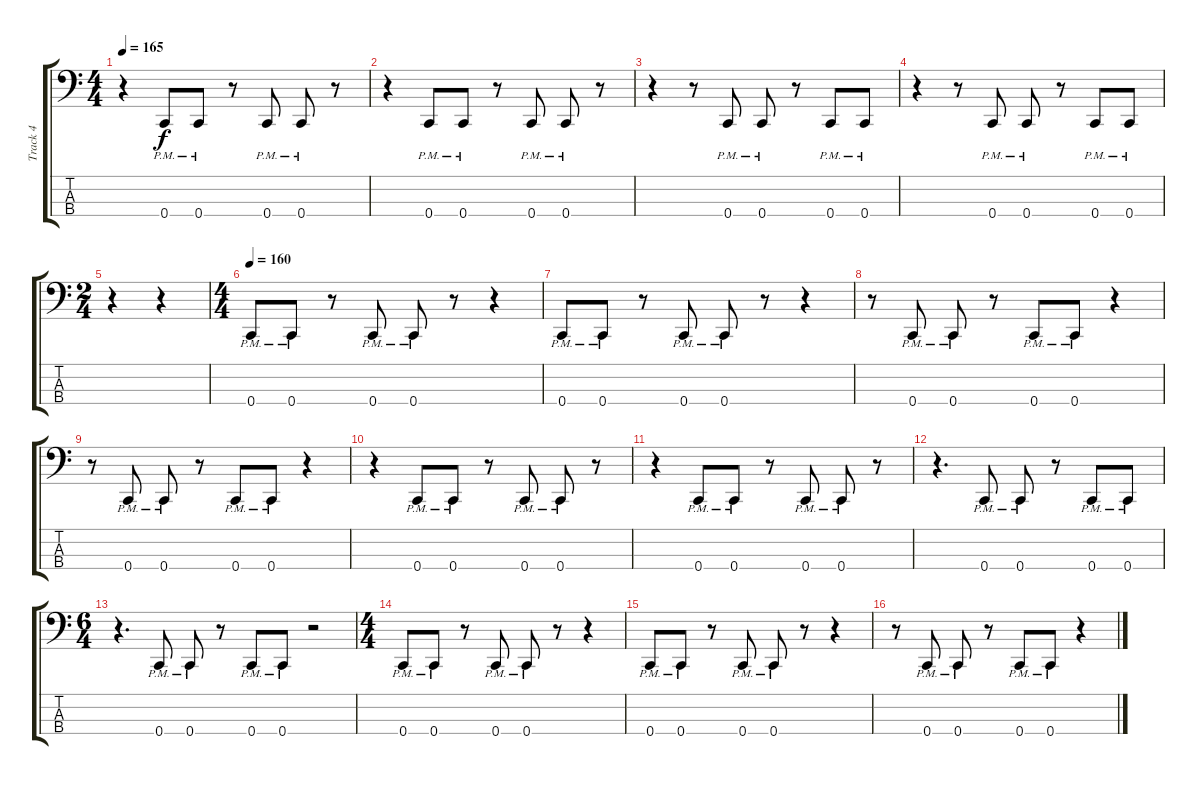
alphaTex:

\track ("Track 4" "Track 4") {instrument electricbassfinger}
\staff {score tabs}
\tuning (F2 C2 G1 C1) {hide}
\ts (4 4)
\tempo 165
\clef f4
\ks c
r.4{dy f} 0.4{pm}.8 0.4{pm}.8 r.8 0.4{pm}.8 0.4{pm}.8 r.8 |
r.4 0.4{pm}.8 0.4{pm}.8 r.8 0.4{pm}.8 0.4{pm}.8 r.8 |
r.4 r.8 0.4{pm}.8 0.4{pm}.8 r.8 0.4{pm}.8 0.4{pm}.8 |
r.4 r.8 0.4{pm}.8 0.4{pm}.8 r.8 0.4{pm}.8 0.4{pm}.8 |
\ts (2 4)
r.4 r.4 |
\ts (4 4)
\tempo 160
0.4{pm}.8 0.4{pm}.8 r.8 0.4{pm}.8 0.4{pm}.8 r.8 r.4 |
0.4{pm}.8 0.4{pm}.8 r.8 0.4{pm}.8 0.4{pm}.8 r.8 r.4 |
r.8 0.4{pm}.8 0.4{pm}.8 r.8 0.4{pm}.8 0.4{pm}.8 r.4 |
r.8 0.4{pm}.8 0.4{pm}.8 r.8 0.4{pm}.8 0.4{pm}.8 r.4 |
r.4 0.4{pm}.8 0.4{pm}.8 r.8 0.4{pm}.8 0.4{pm}.8 r.8 |
r.4 0.4{pm}.8 0.4{pm}.8 r.8 0.4{pm}.8 0.4{pm}.8 r.8 |
r.4{d} 0.4{pm}.8 0.4{pm}.8 r.8 0.4{pm}.8 0.4{pm}.8 |
\ts (6 4)
r.4{d} 0.4{pm}.8 0.4{pm}.8 r.8 0.4{pm}.8 0.4{pm}.8 r.2 |
\ts (4 4)
0.4{pm}.8 0.4{pm}.8 r.8 0.4{pm}.8 0.4{pm}.8 r.8 r.4 |
0.4{pm}.8 0.4{pm}.8 r.8 0.4{pm}.8 0.4{pm}.8 r.8 r.4 |
r.8 0.4{pm}.8 0.4{pm}.8 r.8 0.4{pm}.8 0.4{pm}.8 r.4
